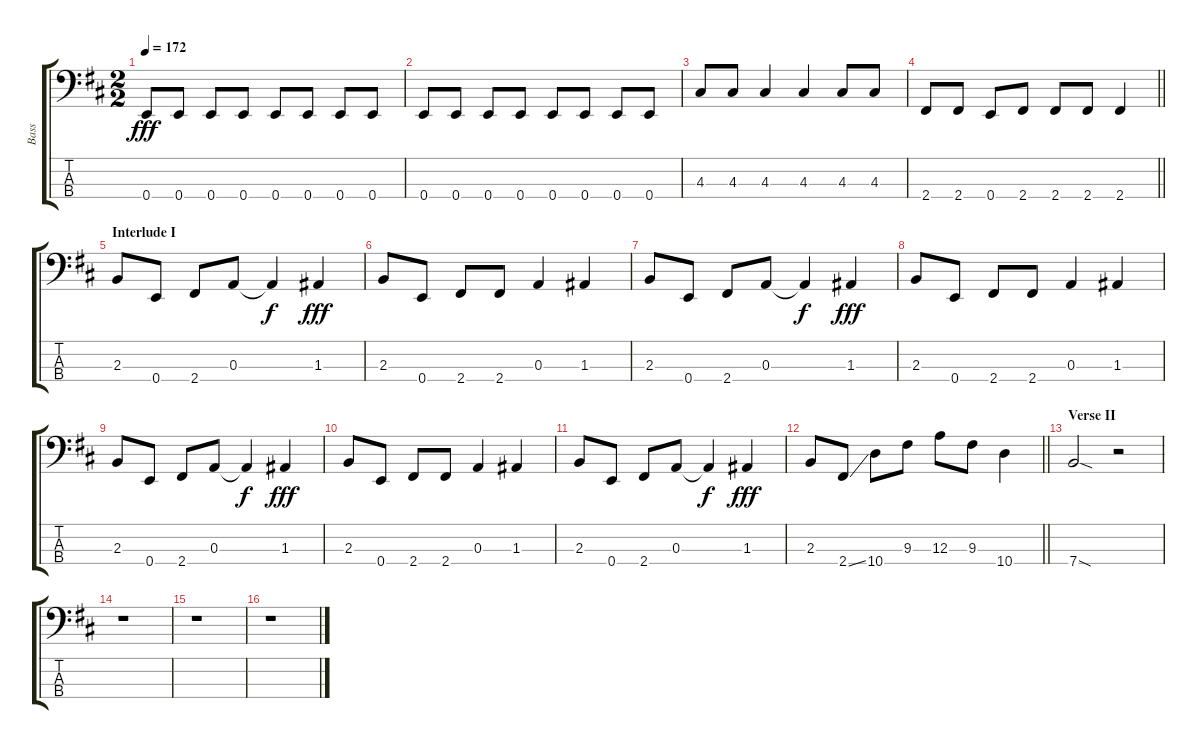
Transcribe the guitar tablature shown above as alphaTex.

\track ("Bass" "Bass") {instrument electricbassfinger}
\staff {score tabs}
\tuning (G2 D2 A1 E1) {hide}
\ts (2 2)
\tempo 172
\clef f4
\ks d
0.4.8{dy fff} 0.4.8 0.4.8 0.4.8 0.4.8 0.4.8 0.4.8 0.4.8 |
0.4.8 0.4.8 0.4.8 0.4.8 0.4.8 0.4.8 0.4.8 0.4.8 |
4.3.8 4.3.8 4.3.4 4.3.4 4.3.8 4.3.8 |
\barLineRight lightlight
2.4.8 2.4.8 0.4.8 2.4.8 2.4.8 2.4.8 2.4.4 |
\section ("" "Interlude I")
2.3.8 0.4.8 2.4.8 0.3.8 0.3{t}.4{dy f} 1.3.4{dy fff} |
2.3.8 0.4.8 2.4.8 2.4.8 0.3.4 1.3.4 |
2.3.8 0.4.8 2.4.8 0.3.8 0.3{t}.4{dy f} 1.3.4{dy fff} |
2.3.8 0.4.8 2.4.8 2.4.8 0.3.4 1.3.4 |
2.3.8 0.4.8 2.4.8 0.3.8 0.3{t}.4{dy f} 1.3.4{dy fff} |
2.3.8 0.4.8 2.4.8 2.4.8 0.3.4 1.3.4 |
2.3.8 0.4.8 2.4.8 0.3.8 0.3{t}.4{dy f} 1.3.4{dy fff} |
\barLineRight lightlight
2.3.8 2.4{ss}.8 10.4.8 9.3.8 12.3.8 9.3.8 10.4.4 |
\section ("" "Verse II")
7.4{sod}.2 r.2 |
r.1 |
r.1 |
r.1
